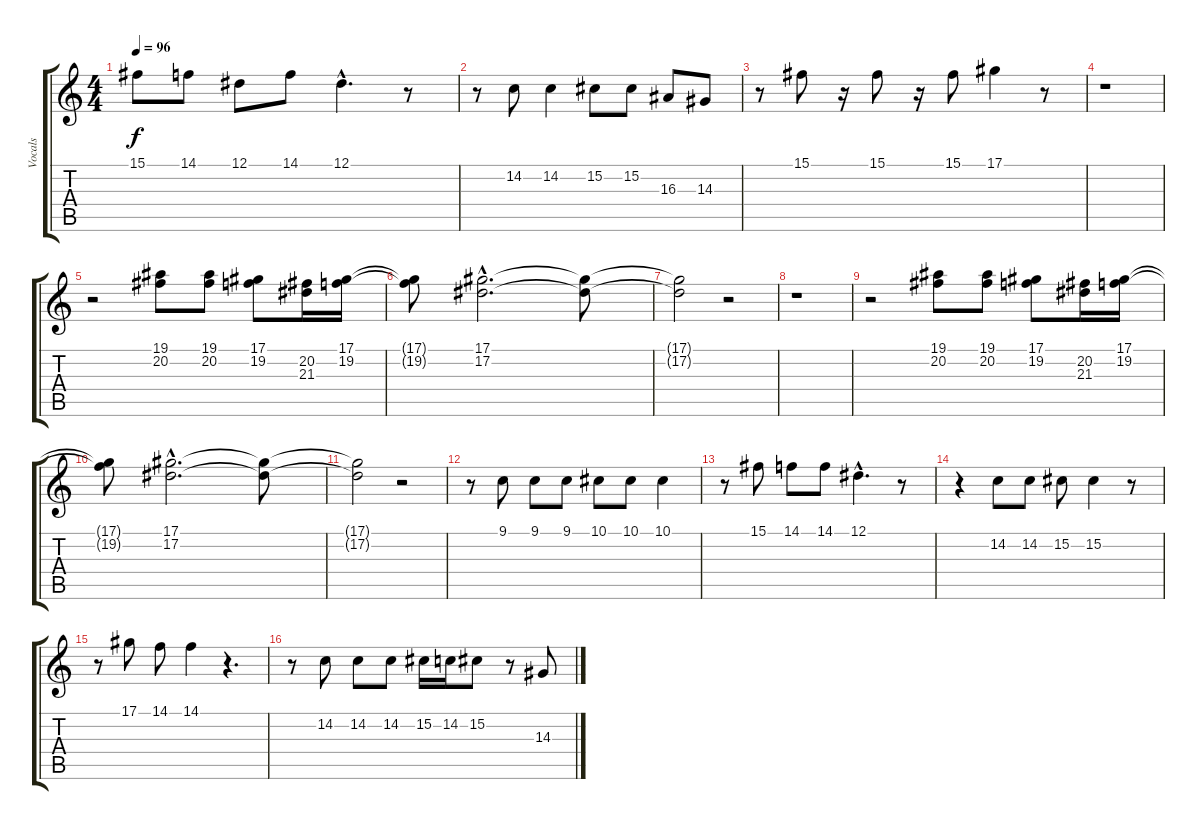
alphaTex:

\track ("Vocals" "Vocals") {instrument flute}
\staff {score tabs}
\tuning (Eb4 Bb3 Gb3 Db3 Ab2 Eb2) {hide}
\ts (4 4)
\tempo 96
\clef g2
\ks c
15.1.8{dy f} 14.1.8 12.1.8 14.1.8 12.1{hac}.4{d} r.8 |
r.8 14.2.8 14.2.4 15.2.8 15.2.8 16.3.8 14.3.8 |
r.8 15.1.8 r.16 15.1.8 r.16 15.1.8 17.1.4 r.8 |
r.1 |
r.2 (19.1 20.2).8 (19.1 20.2).8 (17.1 19.2).8 (20.2 21.3).16 (17.1 19.2).16 |
(17.1{t} 19.2{t}).8 (17.1{hac} 17.2{hac}).2{d} (17.1{t} 17.2{t}).8 |
(17.1{t} 17.2{t}).2 r.2 |
r.1 |
r.2 (19.1 20.2).8 (19.1 20.2).8 (17.1 19.2).8 (20.2 21.3).16 (17.1 19.2).16 |
(17.1{t} 19.2{t}).8 (17.1{hac} 17.2{hac}).2{d} (17.1{t} 17.2{t}).8 |
(17.1{t} 17.2{t}).2 r.2 |
r.8 9.1.8 9.1.8 9.1.8 10.1.8 10.1.8 10.1.4 |
r.8 15.1.8 14.1.8 14.1.8 12.1{hac}.4{d} r.8 |
r.4 14.2.8 14.2.8 15.2.8 15.2.4 r.8 |
r.8 17.1.8 14.1.8 14.1.4 r.4{d} |
r.8 14.2.8 14.2.8 14.2.8 15.2.16 14.2.16 15.2.8 r.8 14.3.8
